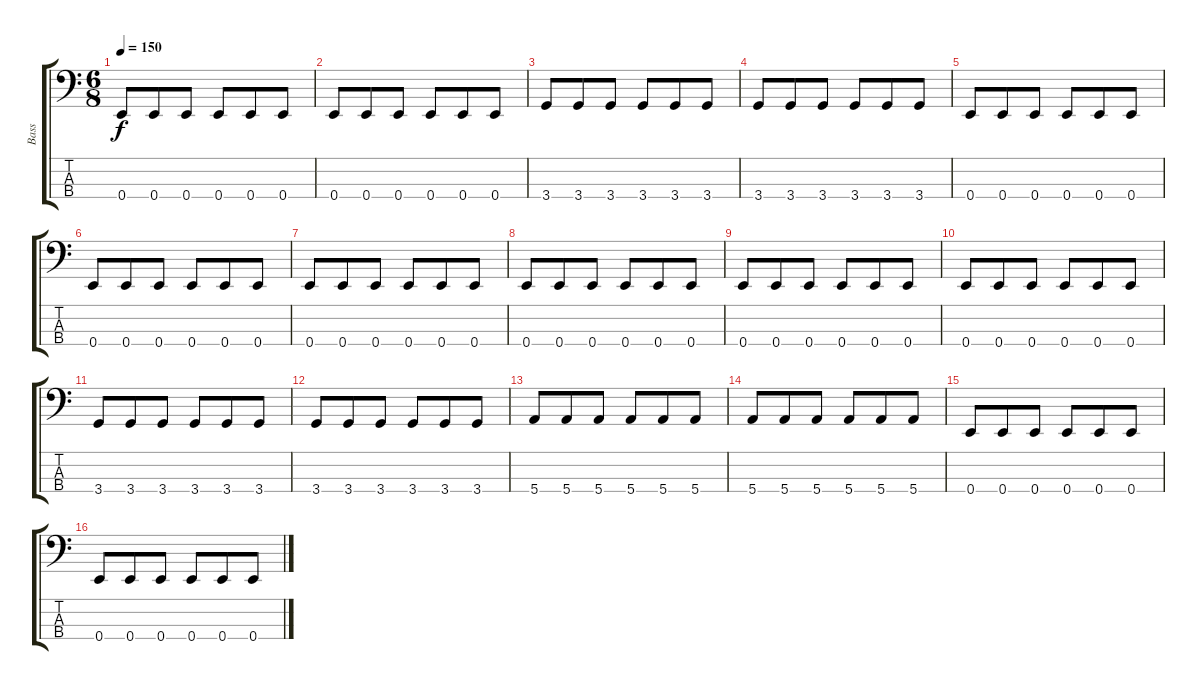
\track ("Bass" "Bass") {instrument electricbassfinger}
\staff {score tabs}
\tuning (G2 D2 A1 E1) {hide}
\ts (6 8)
\tempo 150
\clef f4
\ks c
0.4.8{dy f} 0.4.8 0.4.8 0.4.8 0.4.8 0.4.8 |
0.4.8 0.4.8 0.4.8 0.4.8 0.4.8 0.4.8 |
3.4.8 3.4.8 3.4.8 3.4.8 3.4.8 3.4.8 |
3.4.8 3.4.8 3.4.8 3.4.8 3.4.8 3.4.8 |
0.4.8 0.4.8 0.4.8 0.4.8 0.4.8 0.4.8 |
0.4.8 0.4.8 0.4.8 0.4.8 0.4.8 0.4.8 |
0.4.8 0.4.8 0.4.8 0.4.8 0.4.8 0.4.8 |
0.4.8 0.4.8 0.4.8 0.4.8 0.4.8 0.4.8 |
0.4.8 0.4.8 0.4.8 0.4.8 0.4.8 0.4.8 |
0.4.8 0.4.8 0.4.8 0.4.8 0.4.8 0.4.8 |
3.4.8 3.4.8 3.4.8 3.4.8 3.4.8 3.4.8 |
3.4.8 3.4.8 3.4.8 3.4.8 3.4.8 3.4.8 |
5.4.8 5.4.8 5.4.8 5.4.8 5.4.8 5.4.8 |
5.4.8 5.4.8 5.4.8 5.4.8 5.4.8 5.4.8 |
0.4.8 0.4.8 0.4.8 0.4.8 0.4.8 0.4.8 |
0.4.8 0.4.8 0.4.8 0.4.8 0.4.8 0.4.8
